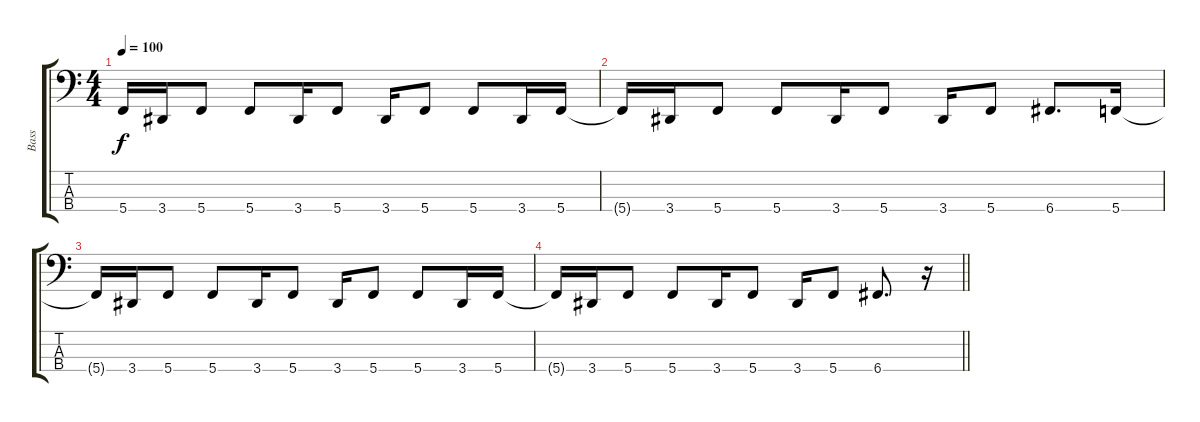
\track ("Bass" "Bass") {instrument electricbassfinger}
\staff {score tabs}
\tuning (F2 C2 G1 C1) {hide}
\ts (4 4)
\tempo 100
\clef f4
\ks c
5.4{t}.16{dy f} 3.4.16 5.4.8 5.4.8 3.4.16 5.4.8 3.4.16 5.4.8 5.4.8 3.4.16 5.4.16 |
5.4{t}.16 3.4.16 5.4.8 5.4.8 3.4.16 5.4.8 3.4.16 5.4.8 6.4.8{d} 5.4.16 |
5.4{t}.16 3.4.16 5.4.8 5.4.8 3.4.16 5.4.8 3.4.16 5.4.8 5.4.8 3.4.16 5.4.16 |
\barLineRight lightlight
5.4{t}.16 3.4.16 5.4.8 5.4.8 3.4.16 5.4.8 3.4.16 5.4.8 6.4.8{d} r.16
